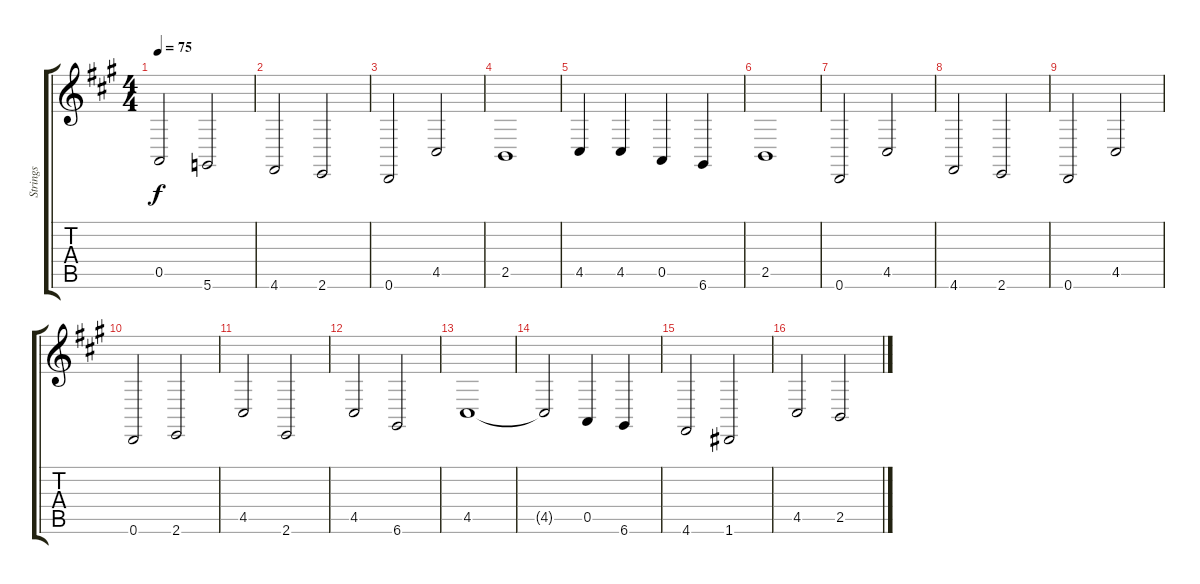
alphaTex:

\track ("Strings" "Strings") {instrument synthstrings1}
\staff {score tabs}
\tuning (E4 B3 G3 D3 A2 D2) {hide}
\ts (4 4)
\tempo 75
\clef g2
\ks f#minor
0.5.2{dy f} 5.6.2 |
4.6.2 2.6.2 |
0.6.2 4.5.2 |
2.5.1 |
4.5.4 4.5.4 0.5.4 6.6.4 |
2.5.1 |
0.6.2 4.5.2 |
4.6.2 2.6.2 |
0.6.2 4.5.2 |
0.6.2 2.6.2 |
4.5.2 2.6.2 |
4.5.2 6.6.2 |
4.5.1 |
4.5{t}.2 0.5.4 6.6.4 |
4.6.2 1.6.2 |
4.5.2 2.5.2
